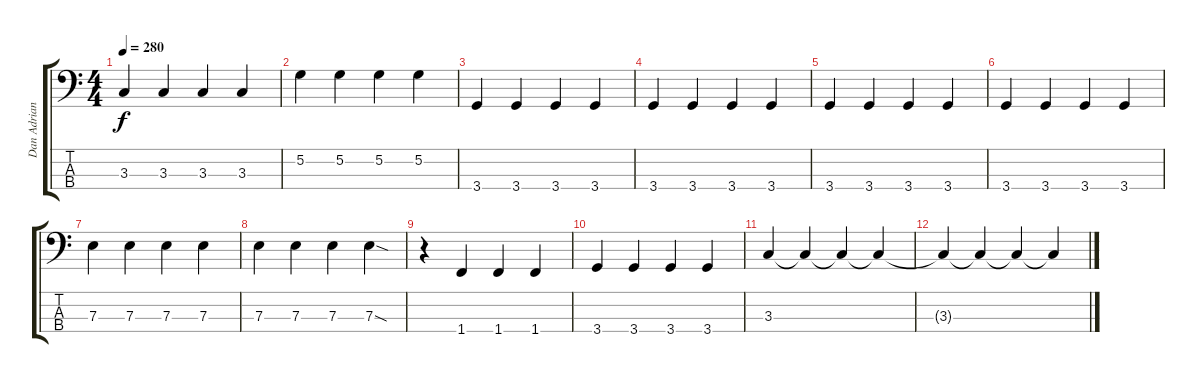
\track ("Dan Adriano - Bass" "Dan Adrian") {instrument electricbasspick}
\staff {score tabs}
\tuning (G2 D2 A1 E1) {hide}
\ts (4 4)
\tempo 280
\clef f4
\ks c
3.3.4{dy f} 3.3.4 3.3.4 3.3.4 |
5.2.4 5.2.4 5.2.4 5.2.4 |
3.4.4 3.4.4 3.4.4 3.4.4 |
3.4.4 3.4.4 3.4.4 3.4.4 |
3.4.4 3.4.4 3.4.4 3.4.4 |
3.4.4 3.4.4 3.4.4 3.4.4 |
7.3.4 7.3.4 7.3.4 7.3.4 |
7.3.4 7.3.4 7.3.4 7.3{sod}.4 |
r.4 1.4.4 1.4.4 1.4.4 |
3.4.4 3.4.4 3.4.4 3.4.4 |
3.3.4 3.3{t}.4 3.3{t}.4 3.3{t}.4 |
3.3{t}.4 3.3{t}.4 3.3{t}.4 3.3{t}.4
